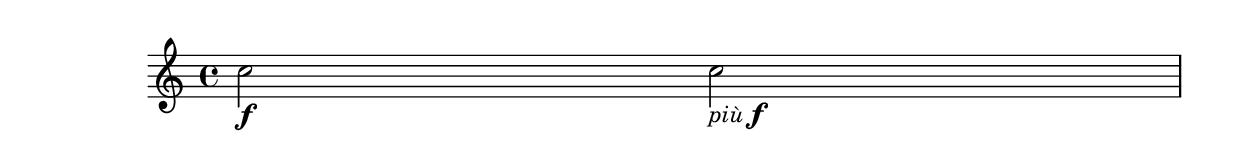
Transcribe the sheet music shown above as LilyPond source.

%% Do not edit this file; it is automatically
%% generated from LSR http://lsr.dsi.unimi.it
%% This file is in the public domain.
\version "2.13.20"

\header {
  lsrtags = "expressive-marks, text"

%% Translation of GIT committish: 0b55335aeca1de539bf1125b717e0c21bb6fa31b
  texidoces = "
Ciertas indicaciones dinámicas pueden llevar textos (como @qq{più
forte} o @qq{piano subito}). Se pueden producir usando un bloque
@code{\\markup}.

"
  doctitlees = "Combinar indicaciones dinámicas con marcados textuales"

  texidoc = "
Some dynamics may involve text indications (such as @qq{più forte} or
@qq{piano subito}). These can be produced using a @code{\\markup}
block.

"
  doctitle = "Combining dynamics with markup texts"
} % begin verbatim

piuF = \markup { \italic più \dynamic f }
\layout { ragged-right = ##f }
\relative c'' {
  c2\f c-\piuF
}


